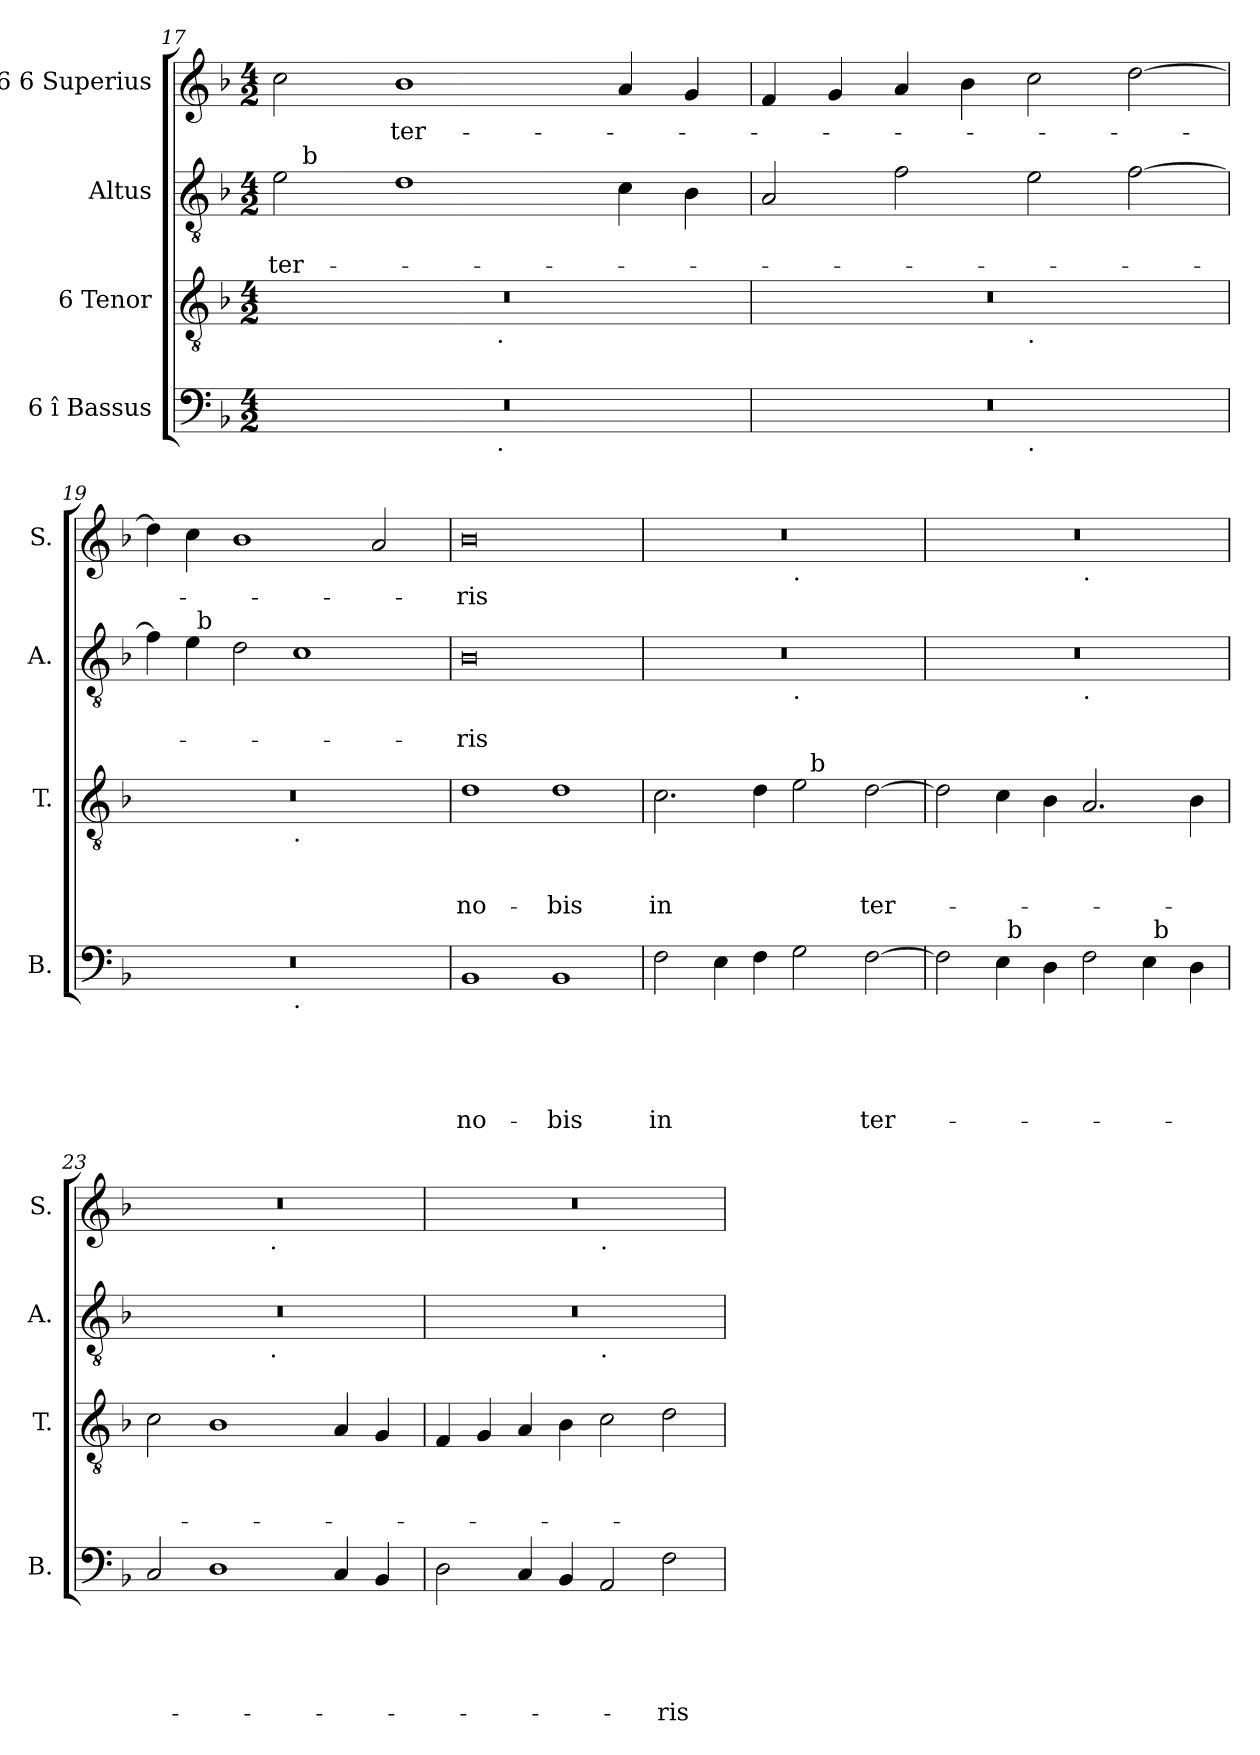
**kern	**text	**text	**text	**text	**text	**kern	**text	**text	**text	**kern	**text	**text	**kern	**text
*part4	*part4	*part4	*part4	*part4	*part4	*part3	*part3	*part3	*part3	*part2	*part2	*part2	*part1	*part1
*staff4	*staff4	*staff4	*staff4	*staff4	*staff4	*staff3	*staff3	*staff3	*staff3	*staff2	*staff2	*staff2	*staff1	*staff1
*I"6 î Bassus	*	*	*	*	*	*I"6 Tenor	*	*	*	*I"Altus	*	*	*I"6 6 Superius	*
*I'B.	*	*	*	*	*	*I'T.	*	*	*	*I'A.	*	*	*I'S.	*
*clefF4	*	*	*	*	*	*clefGv2	*	*	*	*clefGv2	*	*	*clefG2	*
*k[b-]	*	*	*	*	*	*k[b-]	*	*	*	*k[b-]	*	*	*k[b-]	*
*F:	*	*	*	*	*	*F:	*	*	*	*F:	*	*	*F:	*
*M4/2	*	*	*	*	*	*M4/2	*	*	*	*M4/2	*	*	*M4/2	*
=17	=17	=17	=17	=17	=17	=17	=17	=17	=17	=17	=17	=17	=17	=17
!	!	!	!	!	!	!	!	!	!	!	!	!LO:LY:b	!	!
*^	*	*	*	*	*	*^	*	*	*	*^	*	*	*	*
0r	1ryy	.	.	.	.	.	0r	1ryy	.	.	.	2e\	16ryy	.	ter-	2cc\	.
!	!	!	!	!	!	!	!	!	!	!	!	!	!LO:TX:a:t=b	!	!	!	!
.	.	.	.	.	.	.	.	.	.	.	.	.	1ryy	.	.	.	.
!	!	!	!	!	!	!	!	!	!	!	!	!	!	!	!	!	!LO:LY:b
.	.	.	.	.	.	.	.	.	.	.	.	1d	.	.	.	1b-	ter-
!	!	!	!	!	!	!	!	!LO:TX:b:t=.	!	!	!	!	!	!	!	!	!
!	!LO:TX:b:t=.	!	!	!	!	!	!	!	!	!	!	!	!	!	!	!	!
.	1ryy	.	.	.	.	.	.	1ryy	.	.	.	.	.	.	.	.	.
.	.	.	.	.	.	.	.	.	.	.	.	.	2...ryy	.	.	.	.
.	.	.	.	.	.	.	.	.	.	.	.	4c\	.	.	.	4a/	.
.	.	.	.	.	.	.	.	.	.	.	.	4B-\	.	.	.	4g/	.
*	*	*	*	*	*	*	*	*	*	*	*	*v	*v	*	*	*	*
=18	=18	=18	=18	=18	=18	=18	=18	=18	=18	=18	=18	=18	=18	=18	=18	=18
0r	1ryy	.	.	.	.	.	0r	1ryy	.	.	.	2A/	.	.	4f/	.
.	.	.	.	.	.	.	.	.	.	.	.	.	.	.	4g/	.
.	.	.	.	.	.	.	.	.	.	.	.	2f\	.	.	4a/	.
.	.	.	.	.	.	.	.	.	.	.	.	.	.	.	4b-\	.
!	!	!	!	!	!	!	!	!LO:TX:b:t=.	!	!	!	!	!	!	!	!
!	!LO:TX:b:t=.	!	!	!	!	!	!	!	!	!	!	!	!	!	!	!
.	1ryy	.	.	.	.	.	.	1ryy	.	.	.	2e\	.	.	2cc\	.
.	.	.	.	.	.	.	.	.	.	.	.	[<2f\	.	.	[<2dd\	.
!!LO:LB:g=z
=19	=19	=19	=19	=19	=19	=19	=19	=19	=19	=19	=19	=19	=19	=19	=19	=19
*	*	*	*	*	*	*	*	*	*	*	*	*^	*	*	*	*
0r	1ryy	.	.	.	.	.	0r	1ryy	.	.	.	4f\]	4ryy	.	.	4dd\]	.
.	.	.	.	.	.	.	.	.	.	.	.	4e\	32ryy	.	.	4cc\	.
!	!	!	!	!	!	!	!	!	!	!	!	!	!LO:TX:a:t=b	!	!	!	!
.	.	.	.	.	.	.	.	.	.	.	.	.	1ryy	.	.	.	.
.	.	.	.	.	.	.	.	.	.	.	.	2d\	.	.	.	1b-	.
!	!	!	!	!	!	!	!	!LO:TX:b:t=.	!	!	!	!	!	!	!	!	!
!	!LO:TX:b:t=.	!	!	!	!	!	!	!	!	!	!	!	!	!	!	!	!
.	1ryy	.	.	.	.	.	.	1ryy	.	.	.	1c	.	.	.	.	.
.	.	.	.	.	.	.	.	.	.	.	.	.	2ryy	.	.	.	.
.	.	.	.	.	.	.	.	.	.	.	.	.	.	.	.	2a/	.
.	.	.	.	.	.	.	.	.	.	.	.	.	8..ryy	.	.	.	.
=20	=20	=20	=20	=20	=20	=20	=20	=20	=20	=20	=20	=20	=20	=20	=20	=20	=20
!	!	!	!	!	!	!LO:LY:b	!	!	!	!	!LO:LY:b	!	!	!	!LO:LY:b	!	!LO:LY:b
*v	*v	*	*	*	*	*	*	*	*	*	*	*v	*v	*	*	*	*
*	*	*	*	*	*	*v	*v	*	*	*	*	*	*	*	*
1BB-	.	.	.	.	no-	1d	.	.	no-	0B-	.	-ris	0b-	-ris
!	!	!	!	!	!LO:LY:b	!	!	!	!LO:LY:b	!	!	!	!	!
1BB-	.	.	.	.	-bis	1d	.	.	-bis	.	.	.	.	.
=21	=21	=21	=21	=21	=21	=21	=21	=21	=21	=21	=21	=21	=21	=21
!	!	!	!	!	!LO:LY:b	!	!	!	!LO:LY:b	!	!	!	!	!
*	*	*	*	*	*	*^	*	*	*	*^	*	*	*^	*
2F\	.	.	.	.	in	2.c\	1ryy	.	.	in	0r	1ryy	.	.	0r	1ryy	.
4E\	.	.	.	.	.	.	.	.	.	.	.	.	.	.	.	.	.
4F\	.	.	.	.	.	4d\	.	.	.	.	.	.	.	.	.	.	.
!	!	!	!	!	!	!	!	!	!	!	!	!	!	!	!	!LO:TX:b:t=.	!
!	!	!	!	!	!	!	!	!	!	!	!	!LO:TX:b:t=.	!	!	!	!	!
2G\	.	.	.	.	.	2e\	16ryy	.	.	.	.	1ryy	.	.	.	1ryy	.
!	!	!	!	!	!	!	!LO:TX:a:t=b	!	!	!	!	!	!	!	!	!	!
.	.	.	.	.	.	.	2...ryy	.	.	.	.	.	.	.	.	.	.
!	!	!	!	!	!LO:LY:b	!	!	!	!	!LO:LY:b	!	!	!	!	!	!	!
[>2F\	.	.	.	.	ter-	[>2d\	.	.	.	ter-	.	.	.	.	.	.	.
*	*	*	*	*	*	*v	*v	*	*	*	*	*	*	*	*	*	*
=22	=22	=22	=22	=22	=22	=22	=22	=22	=22	=22	=22	=22	=22	=22	=22	=22
*^	*	*	*	*	*	*	*	*	*	*	*	*	*	*	*	*
2F\]	2ryy	.	.	.	.	.	2d\]	.	.	.	0r	1ryy	.	.	0r	1ryy	.
4E\	32ryy	.	.	.	.	.	4c\	.	.	.	.	.	.	.	.	.	.
!	!LO:TX:a:t=b	!	!	!	!	!	!	!	!	!	!	!	!	!	!	!	!
.	1ryy	.	.	.	.	.	.	.	.	.	.	.	.	.	.	.	.
4D\	.	.	.	.	.	.	4B-\	.	.	.	.	.	.	.	.	.	.
!	!	!	!	!	!	!	!	!	!	!	!	!	!	!	!	!LO:TX:b:t=.	!
!	!	!	!	!	!	!	!	!	!	!	!	!LO:TX:b:t=.	!	!	!	!	!
2F\	.	.	.	.	.	.	2.A/	.	.	.	.	1ryy	.	.	.	1ryy	.
4E\	.	.	.	.	.	.	.	.	.	.	.	.	.	.	.	.	.
!	!LO:TX:a:t=b	!	!	!	!	!	!	!	!	!	!	!	!	!	!	!	!
.	4...ryy	.	.	.	.	.	.	.	.	.	.	.	.	.	.	.	.
4D\	.	.	.	.	.	.	4B-\	.	.	.	.	.	.	.	.	.	.
*v	*v	*	*	*	*	*	*	*	*	*	*	*	*	*	*	*	*
=23	=23	=23	=23	=23	=23	=23	=23	=23	=23	=23	=23	=23	=23	=23	=23	=23
2C/	.	.	.	.	.	2c\	.	.	.	0r	2ryy	.	.	0r	2ryy	.
1D	.	.	.	.	.	1B-	.	.	.	.	4...ryy	.	.	.	4...ryy	.
!	!	!	!	!	!	!	!	!	!	!	!	!	!	!	!LO:TX:b:t=.	!
!	!	!	!	!	!	!	!	!	!	!	!LO:TX:b:t=.	!	!	!	!	!
.	.	.	.	.	.	.	.	.	.	.	1ryy	.	.	.	1ryy	.
4C/	.	.	.	.	.	4A/	.	.	.	.	.	.	.	.	.	.
4BB-/	.	.	.	.	.	4G/	.	.	.	.	.	.	.	.	.	.
.	.	.	.	.	.	.	.	.	.	.	32ryy	.	.	.	32ryy	.
!!LO:PB:g=z	!!
=24	=24	=24	=24	=24	=24	=24	=24	=24	=24	=24	=24	=24	=24	=24	=24	=24
2D\	.	.	.	.	.	4F/	.	.	.	0r	1ryy	.	.	0r	1ryy	.
.	.	.	.	.	.	4G/	.	.	.	.	.	.	.	.	.	.
4C/	.	.	.	.	.	4A/	.	.	.	.	.	.	.	.	.	.
4BB-/	.	.	.	.	.	4B-\	.	.	.	.	.	.	.	.	.	.
!	!	!	!	!	!	!	!	!	!	!	!	!	!	!	!LO:TX:b:t=.	!
!	!	!	!	!	!	!	!	!	!	!	!LO:TX:b:t=.	!	!	!	!	!
2AA/	.	.	.	.	.	2c\	.	.	.	.	1ryy	.	.	.	1ryy	.
!	!	!	!	!	!LO:LY:b	!	!	!	!	!	!	!	!	!	!	!
2F\	.	.	.	.	-ris	2d\	.	.	.	.	.	.	.	.	.	.
*	*	*	*	*	*	*	*	*	*	*v	*v	*	*	*	*	*
*	*	*	*	*	*	*	*	*	*	*	*	*	*v	*v	*
=	=	=	=	=	=	=	=	=	=	=	=	=	=	=
*-	*-	*-	*-	*-	*-	*-	*-	*-	*-	*-	*-	*-	*-	*-
